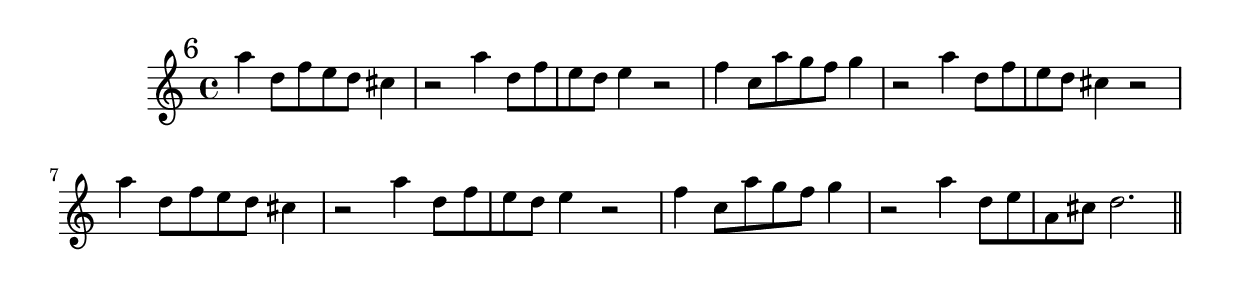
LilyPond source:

%%  sesto_flauto.ly
%%  Copyright (c) 2011 Benjamin Coudrin <benjamin.coudrin@gmail.com>
%%                All Rights Reserved
%%
%%  Copyleft :
%%  This program is free software. It comes without any warranty, to
%%  the extent permitted by applicable law. You can redistribute it
%%  and/or modify it under the terms of the Do What The Fuck You Want
%%  To Public License, Version 2, as published by Sam Hocevar. See
%%  http://sam.zoy.org/wtfpl/COPYING for more details.

\relative c'' {
  \mark \markup "6"
  a'4 d,8[ f e d]
  cis4 r2
  a'4 d,8[ f e d]
  e4 r2
  f4 c8[ a' g f]
  g4 r2
  a4 d,8[ f e d]
  cis4 r2
  a'4 d,8[ f e d]
  cis4 r2
  a'4 d,8[ f e d]
  e4 r2
  f4 c8[ a' g f]
  g4 r2
  a4 d,8[ e a, cis]
  d2.
  
  \bar "||"
  \break
}